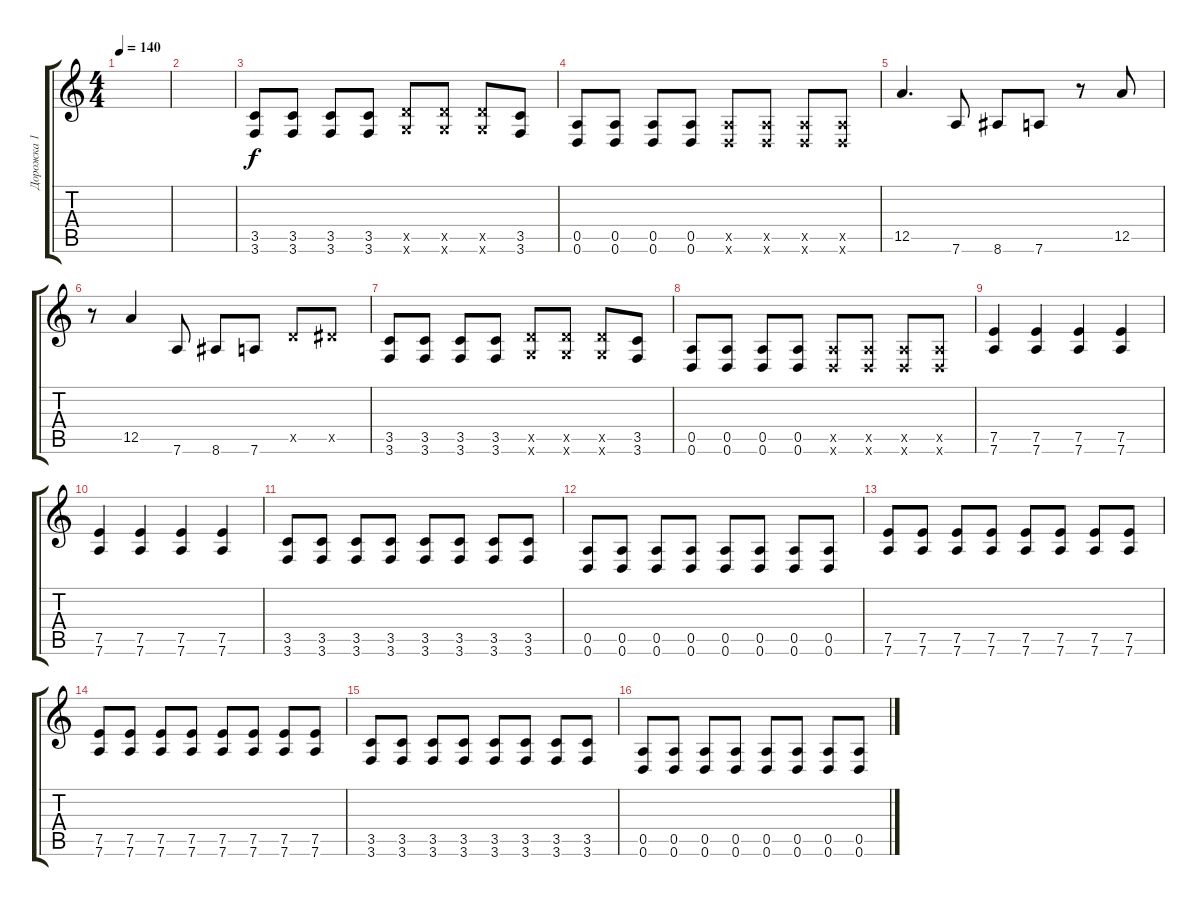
\track ("Дорожка 1" "Дорожка 1") {instrument overdrivenguitar}
\staff {score tabs}
\tuning (E4 B3 G3 D3 A2 D2) {hide}
\ts (4 4)
\tempo 140
\clef g2
\ks c
|
|
(3.5 3.6).8 (3.5 3.6).8 (3.5 3.6).8 (3.5 3.6).8 (5.5{x} 5.6{x}).8 (5.5{x} 5.6{x}).8 (5.5{x} 5.6{x}).8 (3.5 3.6).8 |
(0.5 0.6).8 (0.5 0.6).8 (0.5 0.6).8 (0.5 0.6).8 (0.5{x} 0.6{x}).8 (0.5{x} 0.6{x}).8 (0.5{x} 0.6{x}).8 (0.5{x} 0.6{x}).8 |
12.5.4{d} 7.6.8 8.6.8 7.6.8 r.8 12.5.8 |
r.8 12.5.4 7.6.8 8.6.8 7.6.8 5.5{x}.8 6.5{x}.8 |
(3.5 3.6).8 (3.5 3.6).8 (3.5 3.6).8 (3.5 3.6).8 (5.5{x} 5.6{x}).8 (5.5{x} 5.6{x}).8 (5.5{x} 5.6{x}).8 (3.5 3.6).8 |
(0.5 0.6).8 (0.5 0.6).8 (0.5 0.6).8 (0.5 0.6).8 (0.5{x} 0.6{x}).8 (0.5{x} 0.6{x}).8 (0.5{x} 0.6{x}).8 (0.5{x} 0.6{x}).8 |
(7.5 7.6).4 (7.5 7.6).4 (7.5 7.6).4 (7.5 7.6).4 |
(7.5 7.6).4 (7.5 7.6).4 (7.5 7.6).4 (7.5 7.6).4 |
(3.5 3.6).8 (3.5 3.6).8 (3.5 3.6).8 (3.5 3.6).8 (3.5 3.6).8 (3.5 3.6).8 (3.5 3.6).8 (3.5 3.6).8 |
(0.5 0.6).8 (0.5 0.6).8 (0.5 0.6).8 (0.5 0.6).8 (0.5 0.6).8 (0.5 0.6).8 (0.5 0.6).8 (0.5 0.6).8 |
(7.5 7.6).8 (7.5 7.6).8 (7.5 7.6).8 (7.5 7.6).8 (7.5 7.6).8 (7.5 7.6).8 (7.5 7.6).8 (7.5 7.6).8 |
(7.5 7.6).8 (7.5 7.6).8 (7.5 7.6).8 (7.5 7.6).8 (7.5 7.6).8 (7.5 7.6).8 (7.5 7.6).8 (7.5 7.6).8 |
(3.5 3.6).8 (3.5 3.6).8 (3.5 3.6).8 (3.5 3.6).8 (3.5 3.6).8 (3.5 3.6).8 (3.5 3.6).8 (3.5 3.6).8 |
(0.5 0.6).8 (0.5 0.6).8 (0.5 0.6).8 (0.5 0.6).8 (0.5 0.6).8 (0.5 0.6).8 (0.5 0.6).8 (0.5 0.6).8
